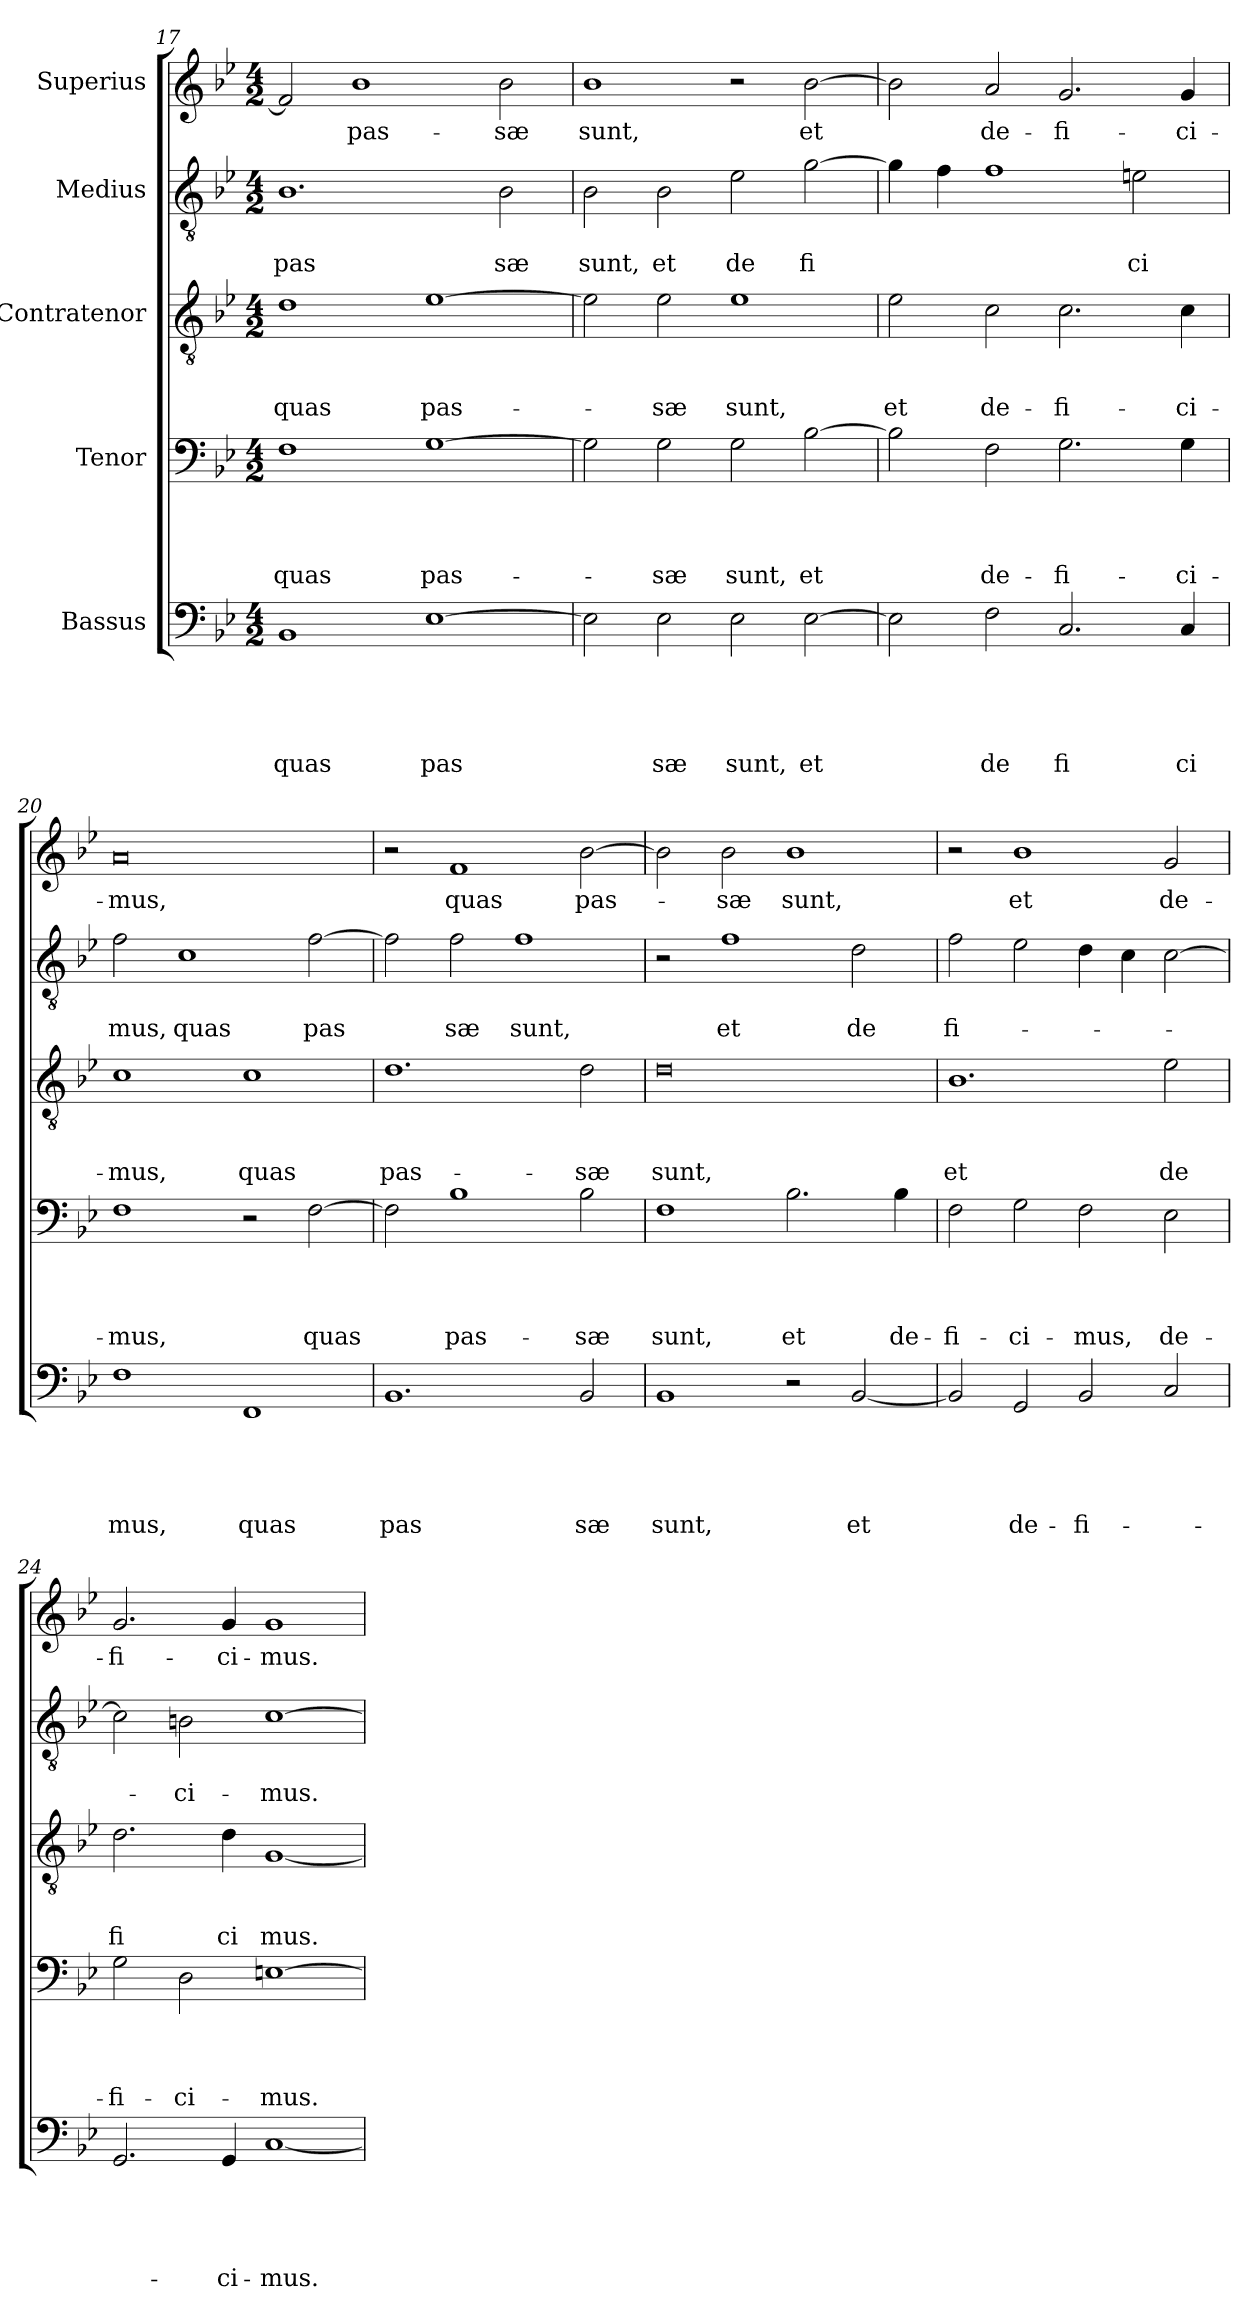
**kern	**text	**text	**text	**text	**text	**kern	**text	**text	**text	**text	**kern	**text	**text	**text	**kern	**text	**text	**kern	**text
*part5	*part5	*part5	*part5	*part5	*part5	*part4	*part4	*part4	*part4	*part4	*part3	*part3	*part3	*part3	*part2	*part2	*part2	*part1	*part1
*staff5	*staff5	*staff5	*staff5	*staff5	*staff5	*staff4	*staff4	*staff4	*staff4	*staff4	*staff3	*staff3	*staff3	*staff3	*staff2	*staff2	*staff2	*staff1	*staff1
*I"Bassus	*	*	*	*	*	*I"Tenor	*	*	*	*	*I"Contratenor	*	*	*	*I"Medius	*	*	*I"Superius	*
*clefF4	*	*	*	*	*	*clefF4	*	*	*	*	*clefGv2	*	*	*	*clefGv2	*	*	*clefG2	*
*k[b-e-]	*	*	*	*	*	*k[b-e-]	*	*	*	*	*k[b-e-]	*	*	*	*k[b-e-]	*	*	*k[b-e-]	*
*B-:	*	*	*	*	*	*B-:	*	*	*	*	*B-:	*	*	*	*B-:	*	*	*B-:	*
*M4/2	*	*	*	*	*	*M4/2	*	*	*	*	*M4/2	*	*	*	*M4/2	*	*	*M4/2	*
=17	=17	=17	=17	=17	=17	=17	=17	=17	=17	=17	=17	=17	=17	=17	=17	=17	=17	=17	=17
!	!	!	!	!	!LO:LY:b	!	!	!	!	!LO:LY:b	!	!	!	!LO:LY:b	!	!	!LO:LY:b	!	!
1BB-	.	.	.	.	quas	1F	.	.	.	quas	1d	.	.	quas	1.B-	.	pas	2f/]	.
!	!	!	!	!	!	!	!	!	!	!	!	!	!	!	!	!	!	!	!LO:LY:b
.	.	.	.	.	.	.	.	.	.	.	.	.	.	.	.	.	.	1b-	pas-
!	!	!	!	!	!LO:LY:b	!	!	!	!	!LO:LY:b	!	!	!	!LO:LY:b	!	!	!	!	!
[>1E-	.	.	.	.	pas	[>1G	.	.	.	pas-	[>1e-	.	.	pas-	.	.	.	.	.
!	!	!	!	!	!	!	!	!	!	!	!	!	!	!	!	!	!LO:LY:b	!	!LO:LY:b
.	.	.	.	.	.	.	.	.	.	.	.	.	.	.	2B-\	.	sæ	2b-\	-sæ
=18	=18	=18	=18	=18	=18	=18	=18	=18	=18	=18	=18	=18	=18	=18	=18	=18	=18	=18	=18
!	!	!	!	!	!	!	!	!	!	!	!	!	!	!	!	!	!LO:LY:b	!	!LO:LY:b
2E-\]	.	.	.	.	.	2G\]	.	.	.	.	2e-\]	.	.	.	2B-\	.	sunt,	1b-	sunt,
!	!	!	!	!	!LO:LY:b	!	!	!	!	!LO:LY:b	!	!	!	!LO:LY:b	!	!	!LO:LY:b	!	!
2E-\	.	.	.	.	sæ	2G\	.	.	.	-sæ	2e-\	.	.	-sæ	2B-\	.	et	.	.
!	!	!	!	!	!LO:LY:b	!	!	!	!	!LO:LY:b	!	!	!	!LO:LY:b	!	!	!LO:LY:b	!	!
2E-\	.	.	.	.	sunt,	2G\	.	.	.	sunt,	1e-	.	.	sunt,	2e-\	.	de	2r	.
!	!	!	!	!	!LO:LY:b	!	!	!	!	!LO:LY:b	!	!	!	!	!	!	!LO:LY:b	!	!LO:LY:b
[>2E-\	.	.	.	.	et	[>2B-\	.	.	.	et	.	.	.	.	[>2g\	.	fi	[>2b-\	et
=19	=19	=19	=19	=19	=19	=19	=19	=19	=19	=19	=19	=19	=19	=19	=19	=19	=19	=19	=19
!	!	!	!	!	!	!	!	!	!	!	!	!	!	!LO:LY:b	!	!	!	!	!
2E-\]	.	.	.	.	.	2B-\]	.	.	.	.	2e-\	.	.	et	4g\]	.	.	2b-\]	.
.	.	.	.	.	.	.	.	.	.	.	.	.	.	.	4f\	.	.	.	.
!	!	!	!	!	!LO:LY:b	!	!	!	!	!LO:LY:b	!	!	!	!LO:LY:b	!	!	!	!	!LO:LY:b
2F\	.	.	.	.	de	2F\	.	.	.	de-	2c\	.	.	de-	1f	.	.	2a/	de-
!	!	!	!	!	!LO:LY:b	!	!	!	!	!LO:LY:b	!	!	!	!LO:LY:b	!	!	!	!	!LO:LY:b
2.C/	.	.	.	.	fi	2.G\	.	.	.	-fi-	2.c\	.	.	-fi-	.	.	.	2.g/	-fi-
!	!	!	!	!	!	!	!	!	!	!	!	!	!	!	!	!	!LO:LY:b	!	!
.	.	.	.	.	.	.	.	.	.	.	.	.	.	.	2en\	.	ci	.	.
!	!	!	!	!	!LO:LY:b	!	!	!	!	!LO:LY:b	!	!	!	!LO:LY:b	!	!	!	!	!LO:LY:b
4C/	.	.	.	.	ci	4G\	.	.	.	-ci-	4c\	.	.	-ci-	.	.	.	4g/	-ci-
=20	=20	=20	=20	=20	=20	=20	=20	=20	=20	=20	=20	=20	=20	=20	=20	=20	=20	=20	=20
!	!	!	!	!	!LO:LY:b	!	!	!	!	!LO:LY:b	!	!	!	!LO:LY:b	!	!	!LO:LY:b	!	!LO:LY:b
1F	.	.	.	.	mus,	1F	.	.	.	-mus,	1c	.	.	-mus,	2f\	.	mus,	0a	-mus,
!	!	!	!	!	!	!	!	!	!	!	!	!	!	!	!	!	!LO:LY:b	!	!
.	.	.	.	.	.	.	.	.	.	.	.	.	.	.	1c	.	quas	.	.
!	!	!	!	!	!LO:LY:b	!	!	!	!	!	!	!	!	!LO:LY:b	!	!	!	!	!
1FF	.	.	.	.	quas	2r	.	.	.	.	1c	.	.	quas	.	.	.	.	.
!	!	!	!	!	!	!	!	!	!	!LO:LY:b	!	!	!	!	!	!	!LO:LY:b	!	!
.	.	.	.	.	.	[>2F\	.	.	.	quas	.	.	.	.	[>2f\	.	pas	.	.
=21	=21	=21	=21	=21	=21	=21	=21	=21	=21	=21	=21	=21	=21	=21	=21	=21	=21	=21	=21
!	!	!	!	!	!LO:LY:b	!	!	!	!	!	!	!	!	!LO:LY:b	!	!	!	!	!
1.BB-	.	.	.	.	pas	2F\]	.	.	.	.	1.d	.	.	pas-	2f\]	.	.	2r	.
!	!	!	!	!	!	!	!	!	!	!LO:LY:b	!	!	!	!	!	!	!LO:LY:b	!	!LO:LY:b
.	.	.	.	.	.	1B-	.	.	.	pas-	.	.	.	.	2f\	.	sæ	1f	quas
!	!	!	!	!	!	!	!	!	!	!	!	!	!	!	!	!	!LO:LY:b	!	!
.	.	.	.	.	.	.	.	.	.	.	.	.	.	.	1f	.	sunt,	.	.
!	!	!	!	!	!LO:LY:b	!	!	!	!	!LO:LY:b	!	!	!	!LO:LY:b	!	!	!	!	!LO:LY:b
2BB-/	.	.	.	.	sæ	2B-\	.	.	.	-sæ	2d\	.	.	-sæ	.	.	.	[>2b-\	pas-
=22	=22	=22	=22	=22	=22	=22	=22	=22	=22	=22	=22	=22	=22	=22	=22	=22	=22	=22	=22
!	!	!	!	!	!LO:LY:b	!	!	!	!	!LO:LY:b	!	!	!	!LO:LY:b	!	!	!	!	!
1BB-	.	.	.	.	sunt,	1F	.	.	.	sunt,	0d	.	.	sunt,	2r	.	.	2b-\]	.
!	!	!	!	!	!	!	!	!	!	!	!	!	!	!	!	!	!LO:LY:b	!	!LO:LY:b
.	.	.	.	.	.	.	.	.	.	.	.	.	.	.	1f	.	et	2b-\	-sæ
!	!	!	!	!	!	!	!	!	!	!LO:LY:b	!	!	!	!	!	!	!	!	!LO:LY:b
2r	.	.	.	.	.	2.B-\	.	.	.	et	.	.	.	.	.	.	.	1b-	sunt,
!	!	!	!	!	!LO:LY:b	!	!	!	!	!	!	!	!	!	!	!	!LO:LY:b	!	!
[>2BB-/	.	.	.	.	et	.	.	.	.	.	.	.	.	.	2d\	.	de	.	.
!	!	!	!	!	!	!	!	!	!	!LO:LY:b	!	!	!	!	!	!	!	!	!
.	.	.	.	.	.	4B-\	.	.	.	de-	.	.	.	.	.	.	.	.	.
!!LO:PB:g=z
=23	=23	=23	=23	=23	=23	=23	=23	=23	=23	=23	=23	=23	=23	=23	=23	=23	=23	=23	=23
!	!	!	!	!	!	!	!	!	!	!LO:LY:b	!	!	!	!LO:LY:b	!	!	!LO:LY:b	!	!
2BB-/]	.	.	.	.	.	2F\	.	.	.	-fi-	1.B-	.	.	et	2f\	.	fi-	2r	.
!	!	!	!	!	!LO:LY:b	!	!	!	!	!LO:LY:b	!	!	!	!	!	!	!	!	!LO:LY:b
2GG/	.	.	.	.	de-	2G\	.	.	.	-ci-	.	.	.	.	2e-\	.	.	1b-	et
!	!	!	!	!	!LO:LY:b	!	!	!	!	!LO:LY:b	!	!	!	!	!	!	!	!	!
2BB-/	.	.	.	.	-fi-	2F\	.	.	.	-mus,	.	.	.	.	4d\	.	.	.	.
.	.	.	.	.	.	.	.	.	.	.	.	.	.	.	4c\	.	.	.	.
!	!	!	!	!	!	!	!	!	!	!LO:LY:b	!	!	!	!LO:LY:b	!	!	!	!	!LO:LY:b
2C/	.	.	.	.	.	2E-\	.	.	.	de-	2e-\	.	.	de	[>2c\	.	.	2g/	de-
=24	=24	=24	=24	=24	=24	=24	=24	=24	=24	=24	=24	=24	=24	=24	=24	=24	=24	=24	=24
!	!	!	!	!	!	!	!	!	!	!LO:LY:b	!	!	!	!LO:LY:b	!	!	!	!	!LO:LY:b
2.GG/	.	.	.	.	.	2G\	.	.	.	-fi-	2.d\	.	.	fi	2c\]	.	.	2.g/	-fi-
!	!	!	!	!	!	!	!	!	!	!LO:LY:b	!	!	!	!	!	!	!LO:LY:b	!	!
.	.	.	.	.	.	2D\	.	.	.	-ci-	.	.	.	.	2Bn\	.	-ci-	.	.
!	!	!	!	!	!LO:LY:b	!	!	!	!	!	!	!	!	!LO:LY:b	!	!	!	!	!LO:LY:b
4GG/	.	.	.	.	-ci-	.	.	.	.	.	4d\	.	.	ci	.	.	.	4g/	-ci-
!	!	!	!	!	!LO:LY:b	!	!	!	!	!LO:LY:b	!	!	!	!LO:LY:b	!	!	!LO:LY:b	!	!LO:LY:b
[<1C	.	.	.	.	-mus.	[>1En	.	.	.	-mus.	[<1G	.	.	mus.	[>1c	.	-mus.	1g	-mus.
=	=	=	=	=	=	=	=	=	=	=	=	=	=	=	=	=	=	=	=
*-	*-	*-	*-	*-	*-	*-	*-	*-	*-	*-	*-	*-	*-	*-	*-	*-	*-	*-	*-
